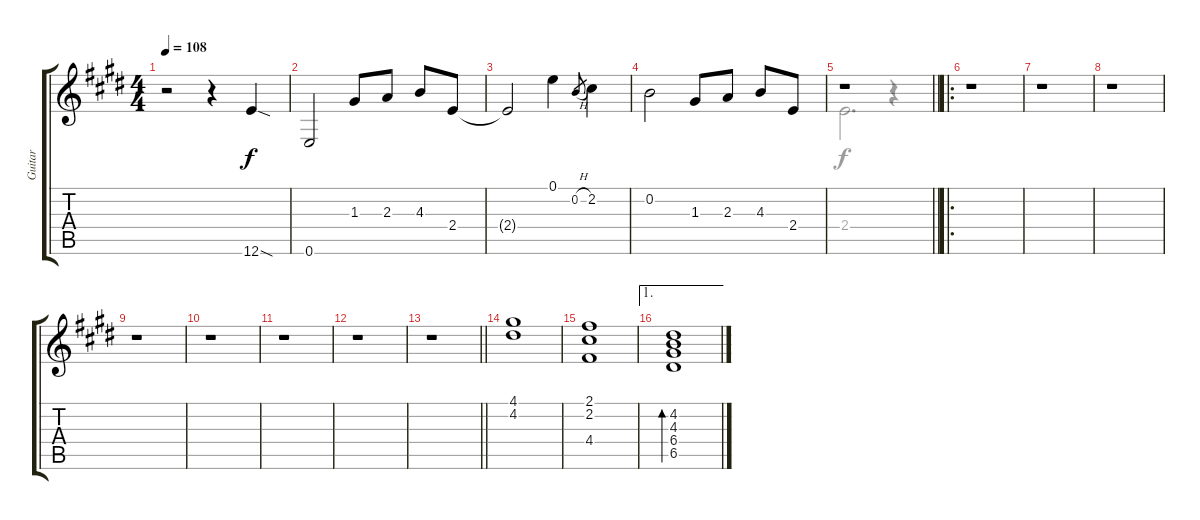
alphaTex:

\track ("Guitar" "Guitar") {instrument electricguitarclean}
\staff {score tabs}
\tuning (E4 B3 G3 D3 A2 E2) {hide}
\voice
\ts (4 4)
\tempo 108
\clef g2
\ks e
r.2{dy f instrument electricguitarclean} r.4 12.6{sod}.4 |
\ks c#minor
0.6.2 1.3.8 2.3.8 4.3.8 2.4.8 |
2.4{t}.2 0.1.4 0.2{h}.8{gr} 2.2.4 |
0.2.2 1.3.8 2.3.8 4.3.8 2.4.8 |
\barLineRight lightlight
r.1 |
\ro
\ks e
r.1 |
\ks c#minor
r.1 |
r.1 |
r.1 |
\ks e
r.1 |
\ks c#minor
r.1 |
r.1 |
\barLineRight lightlight
r.1 |
\ks e
(4.1 4.2).1 |
\ks c#minor
(2.1 2.2 4.4).1 |
\ae 1
(4.2 4.3 6.4 6.5).1{bd 30}
\voice
\clef g2
\ottava regular
\simile none
\ks e
|
\ks c#minor
|
|
|
\barLineRight lightlight
2.4.2{d} r.4 |
\ks e
|
\ks c#minor
|
|
|
\ks e
|
\ks c#minor
|
|
\barLineRight lightlight
|
\ks e
|
\ks c#minor
|
